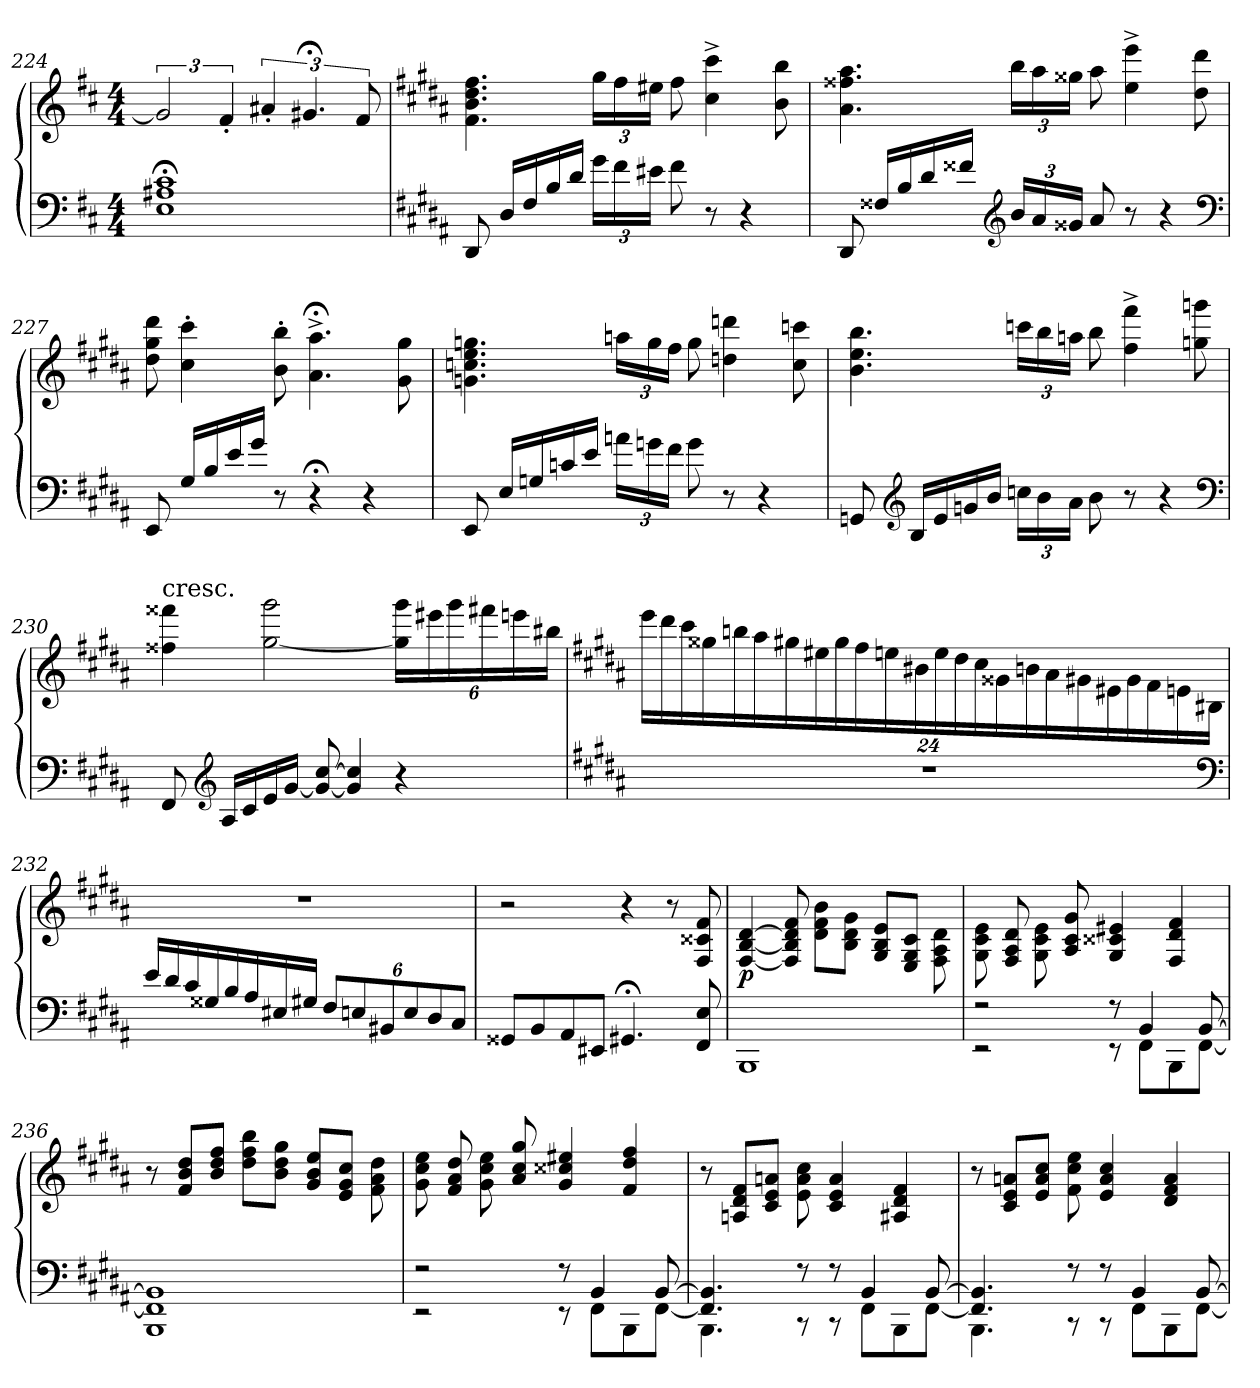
**kern	**kern	**dynam
*part1	*part1	*part1
*staff2	*staff1	*staff1/2
*clefF4	*clefG2	*
*k[f#c#]	*k[f#c#]	*
*M4/4	*M4/4	*
=224	=224	=224
1E;< 1A#X;< 1c#;<	3g/]	.
.	6f#'/	.
.	6a#X'/	.
.	6.g#X;</	.
.	12f#/	.
=225	=225	=225
*k[f#c#g#d#a#]	*k[f#c#g#d#a#]	*
8DD#/	4.f#\ 4.b\ 4.dd#\ 4.ff#\	.
16D#/LL	.	.
16F#/	.	.
16B/	.	.
16d#/JJ	.	.
24g#\LL	24gg#\LL	.
24f#\	24ff#\	.
24e#X\JJ	24ee#X\JJ	.
8f#\	8ff#\	.
8r	4cc#^\ 4ccc#^\	.
4r	.	.
.	8b\ 8bb\	.
=226	=226	=226
8DD#/	4.a#\ 4.ff##X\ 4.aa#\	.
16F##X/LL	.	.
16B/	.	.
16d#/	.	.
16f##X/JJ	.	.
*clefG2	*	*
24b/LL	24bb\LL	.
24a#/	24aa#\	.
24g##X/JJ	24gg##X\JJ	.
8a#/	8aa#\	.
8r	4ee^\ 4eee^\	.
4r	.	.
.	8dd#\ 8ddd#\	.
*clefF4	*	*
=227	=227	=227
8EE/	8dd#\ 8gg#\ 8ddd#\	.
16G#/LL	4cc#'\ 4ccc#'\	.
16B/	.	.
16e/	.	.
16g#/JJ	.	.
8r	8b'\ 8bb'\	.
4r;<	4.a#;<^\ 4.aa#;<^\	.
4r	.	.
.	8g#\ 8gg#\	.
=228	=228	=228
8EE/	4.gn\ 4.ccn\ 4.ee\ 4.ggn\	.
16E/LL	.	.
16Gn/	.	.
16cn/	.	.
16e/JJ	.	.
24an\LL	24aan\LL	.
24gn\	24gg\	.
24f#\JJ	24ff#\JJ	.
8g\	8gg\	.
8r	4ddn\ 4dddn\	.
4r	.	.
.	8cc\ 8cccn\	.
=229	=229	=229
8GGn/	4.b\ 4.ee\ 4.bb\	.
*clefG2	*	*
16B/LL	.	.
16e/	.	.
16gn/	.	.
16b/JJ	.	.
24ccn\LL	24cccn\LL	.
24b\	24bb\	.
24a#\JJ	24aan\JJ	.
8b\	8bb\	.
8r	4ff#^\ 4fff#^\	.
4r	.	.
.	8ggn\ 8gggn\	.
*clefF4	*	*
=230	=230	=230
!	!LO:TX:t=cresc.	!
8FF#/	4ff##X\ 4fff##X\	.
*clefG2	*	*
16A#/LL	.	.
16c#/	.	.
16e/	[2gg#\ 2ggg#\	.
[16g#/JJ	.	.
8g#_/ [8cc#/	.	.
4g#]/ 4cc#]/	.	.
4r	24gg#]\ 24ggg#\LL	.
.	24eee#X\	.
.	24ggg#\	.
.	24fff#X\	.
.	24eeen\	.
.	24bb#X\JJ	.
=231	=231	=231
*k[f#c#g#d#a#]	*k[f#c#g#d#a#]	*
1r	24eee\LL	.
.	24ddd#\	.
.	24ccc#\	.
.	24gg##X\	.
.	24bbn\	.
.	24aa#\	.
.	24gg#X\	.
.	24ee#X\	.
.	24gg#\	.
.	24ff#\	.
.	24een\	.
.	24b#X\	.
.	24ee\	.
.	24dd#\	.
.	24cc#\	.
.	24g##X\	.
.	24bn\	.
.	24a#\	.
.	24g#X\	.
.	24e#X\	.
.	24g#\	.
.	24f#\	.
.	24en\	.
.	24B#X\JJ	.
*clefF4	*	*
=232	=232	=232
16e/LL	1r	.
16d#/	.	.
16c#/	.	.
16G##X/	.	.
16B/	.	.
16A#/	.	.
16E#X/	.	.
16G#X/JJ	.	.
12F#/L	.	.
12En/	.	.
12BB#X/	.	.
12E/	.	.
12D#/	.	.
12C#/J	.	.
=233	=233	=233
8GG##X/L	2r	.
8BB/	.	.
8AA#/	.	.
8EE#X/J	.	.
4.GG#X;</	4r	.
.	8r	.
8FF#/ 8E/	8F#/ 8c##X/ 8f#/	.
=234	=234	=234
1BBB	[4F#/ [4B/ [4d#/	p
.	8F#]/ 8B]/ 8d#]/ 8f#/	.
.	8d#\ 8f#\ 8b\L	.
.	8B\ 8d#\ 8g#\J	.
.	8G#/ 8B/ 8e/L	.
.	8E/ 8G#/ 8c#/J	.
.	8F#\ 8A#\ 8d#\	.
=235	=235	=235
*^	*	*
2r	2r	8G#\ 8c#\ 8e\	.
.	.	8F#/ 8A#/ 8d#/	.
.	.	8G#\ 8c#\ 8e\	.
.	.	8A#/ 8c#/ 8g#/	.
8r	8r	4G#/ 4c##X/ 4e#X/	.
4BB/	8FF#\L	.	.
.	8BBB\	4F#/ 4d#/ 4f#/	.
[8BB/	[8FF#\J	.	.
*v	*v	*	*
=236	=236	=236
1BBB 1FF#] 1BB]	8r	.
.	8f#/ 8b/ 8dd#/L	.
.	8b/ 8dd#/ 8ff#/J	.
.	8dd#\ 8ff#\ 8bb\L	.
.	8b\ 8dd#\ 8gg#\J	.
.	8g#/ 8b/ 8ee/L	.
.	8e/ 8g#/ 8cc#/J	.
.	8f#\ 8a#\ 8dd#\	.
=237	=237	=237
*^	*	*
2r	2r	8g#\ 8cc#\ 8ee\	.
.	.	8f#/ 8a#/ 8dd#/	.
.	.	8g#\ 8cc#\ 8ee\	.
.	.	8a#/ 8cc#/ 8gg#/	.
8r	8r	4g#/ 4cc##X/ 4ee#X/	.
4BB/	8FF#\L	.	.
.	8BBB\	4f#/ 4dd#/ 4ff#/	.
[8BB/	[8FF#\J	.	.
=238	=238	=238	=238
4.FF#]/ 4.BB]/	4.BBB\	8r	.
.	.	8An/ 8d#/ 8f#/L	.
.	.	8c#/ 8e/ 8an/J	.
8r	8r	8e\ 8a\ 8cc#\	.
8r	8r	4c#/ 4e/ 4a/	.
4BB/	8FF#\L	.	.
.	8BBB\	4A#X/ 4d#/ 4f#/	.
[8BB/	[8FF#\J	.	.
=239	=239	=239	=239
4.FF#]/ 4.BB]/	4.BBB\	8r	.
.	.	8c#/ 8e/ 8an/L	.
.	.	8e/ 8a/ 8cc#/J	.
8r	8r	8f#\ 8cc#\ 8ee\	.
8r	8r	4e/ 4a/ 4cc#/	.
4BB/	8FF#\L	.	.
.	8BBB\	4d#/ 4f#/ 4a/	.
[8BB/	[8FF#\J	.	.
*v	*v	*	*
=	=	=
*-	*-	*-
